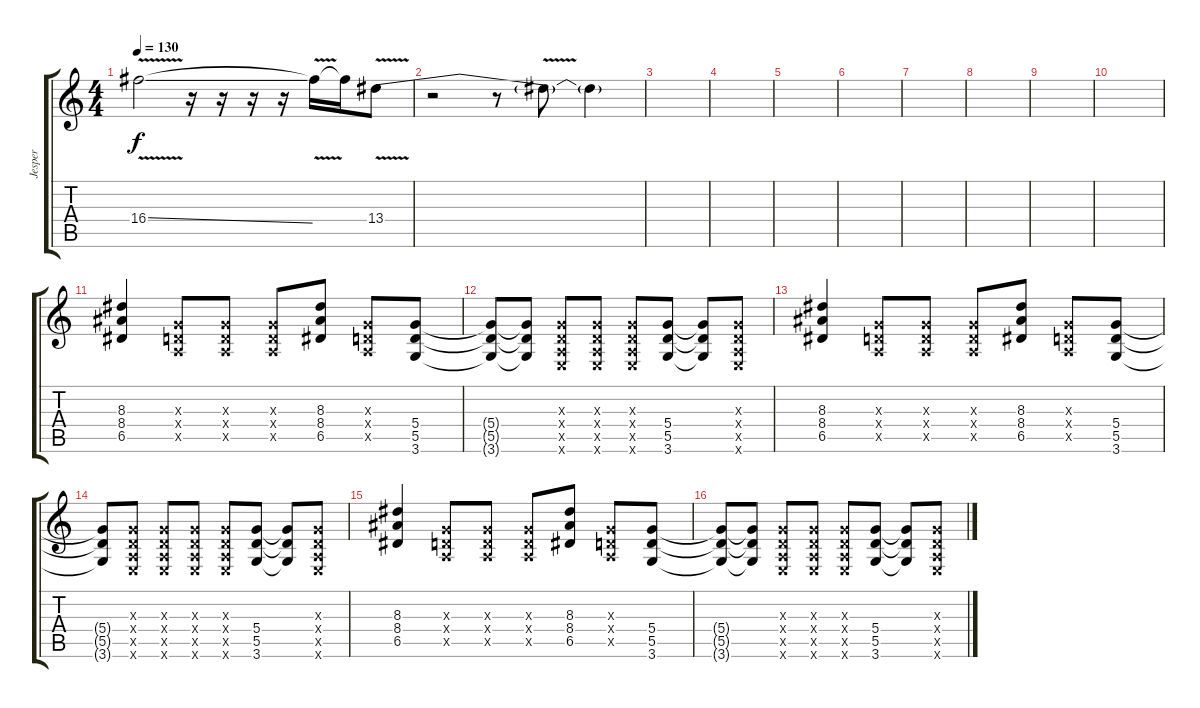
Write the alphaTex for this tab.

\track ("Jesper" "Jesper") {instrument distortionguitar}
\staff {score tabs}
\tuning (E4 B3 G3 D3 A2 E2) {hide}
\ts (4 4)
\tempo 130
\clef g2
\ks c
16.4{v ss}.2{dy f} r.16 r.16 r.16 r.16 16.4{t}.16 16.4{t}.16 13.4{be (custom 0 0 9 0 11 0 15 0 60 0) v}.8 |
r.2 r.8 13.4{t}.8 13.4{t}.4 |
|
|
|
|
|
|
|
|
(8.3 8.4 6.5).4{instrument distortionguitar} (0.3{x} 0.4{x} 0.5{x}).8 (0.3{x} 0.4{x} 0.5{x}).8 (0.3{x} 0.4{x} 0.5{x}).8 (8.3 8.4 6.5).8 (0.3{x} 0.4{x} 0.5{x}).8 (5.4 5.5 3.6).8 |
(5.4{t} 5.5{t} 3.6{t}).8 (5.4{t} 5.5{t} 3.6{t}).8 (0.3{x} 0.4{x} 0.5{x} 0.6{x}).8 (0.3{x} 0.4{x} 0.5{x} 0.6{x}).8 (0.3{x} 0.4{x} 0.5{x} 0.6{x}).8 (5.4 5.5 3.6).8 (5.4{t} 5.5{t} 3.6{t}).8 (0.3{x} 0.4{x} 0.5{x} 0.6{x}).8 |
(8.3 8.4 6.5).4{instrument distortionguitar} (0.3{x} 0.4{x} 0.5{x}).8 (0.3{x} 0.4{x} 0.5{x}).8 (0.3{x} 0.4{x} 0.5{x}).8 (8.3 8.4 6.5).8 (0.3{x} 0.4{x} 0.5{x}).8 (5.4 5.5 3.6).8 |
(5.4{t} 5.5{t} 3.6{t}).8 (0.3{x} 0.4{x} 0.5{x} 0.6{x}).8 (0.3{x} 0.4{x} 0.5{x} 0.6{x}).8 (0.3{x} 0.4{x} 0.5{x} 0.6{x}).8 (0.3{x} 0.4{x} 0.5{x} 0.6{x}).8 (5.4 5.5 3.6).8 (5.4{t} 5.5{t} 3.6{t}).8 (0.3{x} 0.4{x} 0.5{x} 0.6{x}).8 |
(8.3 8.4 6.5).4{instrument distortionguitar} (0.3{x} 0.4{x} 0.5{x}).8 (0.3{x} 0.4{x} 0.5{x}).8 (0.3{x} 0.4{x} 0.5{x}).8 (8.3 8.4 6.5).8 (0.3{x} 0.4{x} 0.5{x}).8 (5.4 5.5 3.6).8 |
(5.4{t} 5.5{t} 3.6{t}).8 (5.4{t} 5.5{t} 3.6{t}).8 (0.3{x} 0.4{x} 0.5{x} 0.6{x}).8 (0.3{x} 0.4{x} 0.5{x} 0.6{x}).8 (0.3{x} 0.4{x} 0.5{x} 0.6{x}).8 (5.4 5.5 3.6).8 (5.4{t} 5.5{t} 3.6{t}).8 (0.3{x} 0.4{x} 0.5{x} 0.6{x}).8
